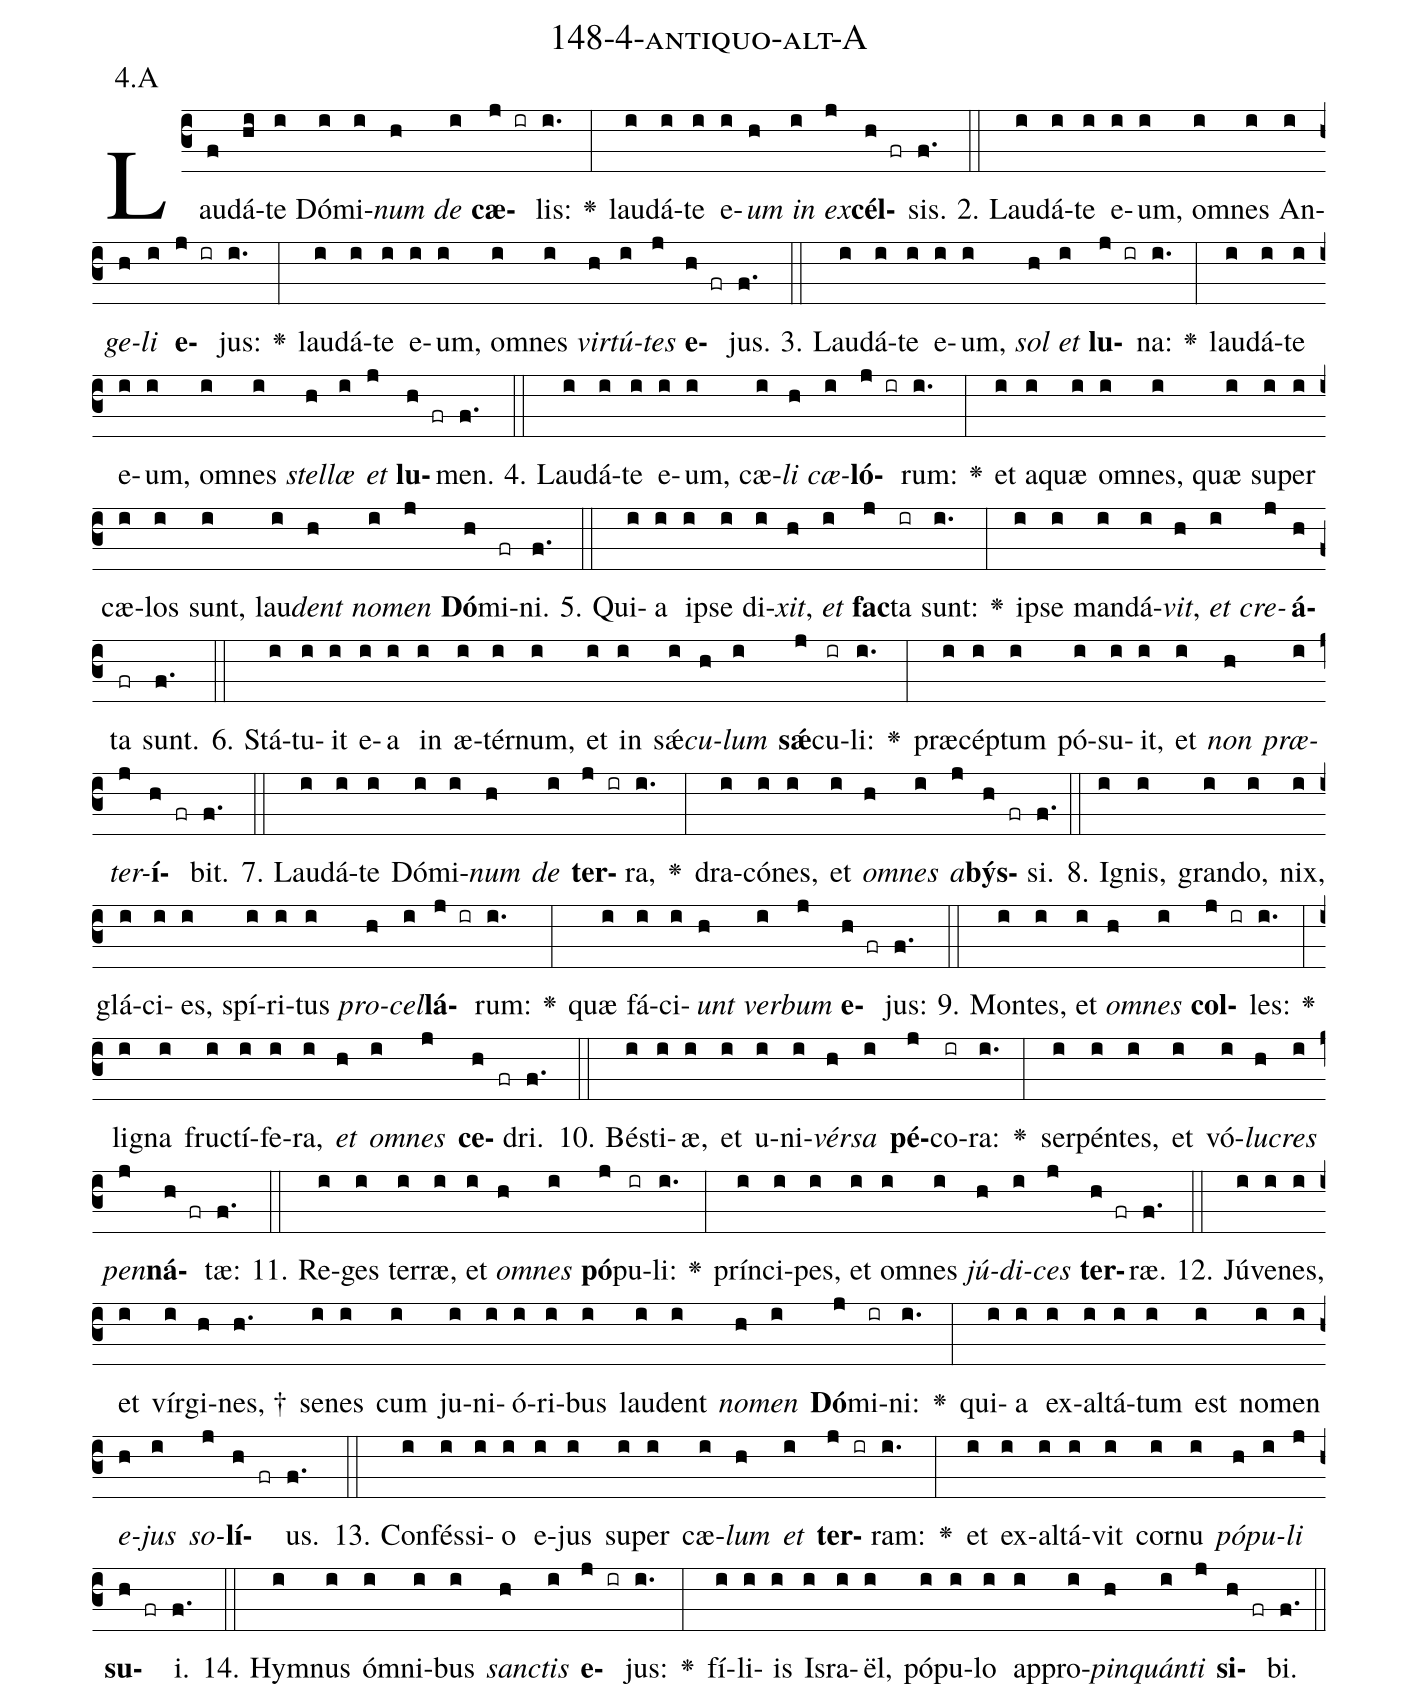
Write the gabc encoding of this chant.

name: 148-4-antiquo-alt-A;
annotation: 4.A;
%%
(c3)Lau(f)dá(hi)te(i) Dó(i)mi(i)<i>num</i>(h) <i>de</i>(i) <b>cæ</b>(j ir)lis:(i.) <v>\greheightstar</v>(:) lau(i)dá(i)te(i) e(i)<i>um</i>(h) <i>in</i>(i) <i>ex</i>(j)<b>cél</b>(h fr)sis.(f.) (::)
2. Lau(i)dá(i)te(i) e(i)um,(i) om(i)nes(i) An(i)<i>ge</i>(h)<i>li</i>(i) <b>e</b>(j ir)jus:(i.) <v>\greheightstar</v>(:) lau(i)dá(i)te(i) e(i)um,(i) om(i)nes(i) <i>vir</i>(h)<i>tú</i>(i)<i>tes</i>(j) <b>e</b>(h fr)jus.(f.) (::)
3. Lau(i)dá(i)te(i) e(i)um,(i) <i>sol</i>(h) <i>et</i>(i) <b>lu</b>(j ir)na:(i.) <v>\greheightstar</v>(:) lau(i)dá(i)te(i) e(i)um,(i) om(i)nes(i) <i>stel</i>(h)<i>læ</i>(i) <i>et</i>(j) <b>lu</b>(h fr)men.(f.) (::)
4. Lau(i)dá(i)te(i) e(i)um,(i) cæ(i)<i>li</i>(h) <i>cæ</i>(i)<b>ló</b>(j ir)rum:(i.) <v>\greheightstar</v>(:) et(i) a(i)quæ(i) om(i)nes,(i) quæ(i) su(i)per(i) cæ(i)los(i) sunt,(i) lau(i)<i>dent</i>(h) <i>no</i>(i)<i>men</i>(j) <b>Dó</b>(h)mi(fr)ni.(f.) (::)
5. Qui(i)a(i) ip(i)se(i) di(i)<i>xit</i>,(h) <i>et</i>(i) <b>fac</b>(j)ta(ir) sunt:(i.) <v>\greheightstar</v>(:) ip(i)se(i) man(i)dá(i)<i>vit</i>,(h) <i>et</i>(i) <i>cre</i>(j)<b>á</b>(h)ta(fr) sunt.(f.) (::)
6. Stá(i)tu(i)it(i) e(i)a(i) in(i) æ(i)tér(i)num,(i) et(i) in(i) sǽ(i)<i>cu</i>(h)<i>lum</i>(i) <b>sǽ</b>(j)cu(ir)li:(i.) <v>\greheightstar</v>(:) præ(i)cép(i)tum(i) pó(i)su(i)it,(i) et(i) <i>non</i>(h) <i>præ</i>(i)<i>ter</i>(j)<b>í</b>(h fr)bit.(f.) (::)
7. Lau(i)dá(i)te(i) Dó(i)mi(i)<i>num</i>(h) <i>de</i>(i) <b>ter</b>(j ir)ra,(i.) <v>\greheightstar</v>(:) dra(i)có(i)nes,(i) et(i) <i>om</i>(h)<i>nes</i>(i) <i>a</i>(j)<b>býs</b>(h fr)si.(f.) (::)
8. I(i)gnis,(i) gran(i)do,(i) nix,(i) glá(i)ci(i)es,(i) spí(i)ri(i)tus(i) <i>pro</i>(h)<i>cel</i>(i)<b>lá</b>(j ir)rum:(i.) <v>\greheightstar</v>(:) quæ(i) fá(i)ci(i)<i>unt</i>(h) <i>ver</i>(i)<i>bum</i>(j) <b>e</b>(h fr)jus:(f.) (::)
9. Mon(i)tes,(i) et(i) <i>om</i>(h)<i>nes</i>(i) <b>col</b>(j ir)les:(i.) <v>\greheightstar</v>(:) li(i)gna(i) fruc(i)tí(i)fe(i)ra,(i) <i>et</i>(h) <i>om</i>(i)<i>nes</i>(j) <b>ce</b>(h fr)dri.(f.) (::)
10. Bés(i)ti(i)æ,(i) et(i) u(i)ni(i)<i>vér</i>(h)<i>sa</i>(i) <b>pé</b>(j)co(ir)ra:(i.) <v>\greheightstar</v>(:) ser(i)pén(i)tes,(i) et(i) vó(i)<i>lu</i>(h)<i>cres</i>(i) <i>pen</i>(j)<b>ná</b>(h fr)tæ:(f.) (::)
11. Re(i)ges(i) ter(i)ræ,(i) et(i) <i>om</i>(h)<i>nes</i>(i) <b>pó</b>(j)pu(ir)li:(i.) <v>\greheightstar</v>(:) prín(i)ci(i)pes,(i) et(i) om(i)nes(i) <i>jú</i>(h)<i>di</i>(i)<i>ces</i>(j) <b>ter</b>(h fr)ræ.(f.) (::)
12. Jú(i)ve(i)nes,(i) et(i) vír(i)gi(h)nes, †(h.) se(i)nes(i) cum(i) ju(i)ni(i)ó(i)ri(i)bus(i) lau(i)dent(i) <i>no</i>(h)<i>men</i>(i) <b>Dó</b>(j)mi(ir)ni:(i.) <v>\greheightstar</v>(:) qui(i)a(i) ex(i)al(i)tá(i)tum(i) est(i) no(i)men(i) <i>e</i>(h)<i>jus</i>(i) <i>so</i>(j)<b>lí</b>(h fr)us.(f.) (::)
13. Con(i)fés(i)si(i)o(i) e(i)jus(i) su(i)per(i) cæ(i)<i>lum</i>(h) <i>et</i>(i) <b>ter</b>(j ir)ram:(i.) <v>\greheightstar</v>(:) et(i) ex(i)al(i)tá(i)vit(i) cor(i)nu(i) <i>pó</i>(h)<i>pu</i>(i)<i>li</i>(j) <b>su</b>(h fr)i.(f.) (::)
14. Hym(i)nus(i) óm(i)ni(i)bus(i) <i>sanc</i>(h)<i>tis</i>(i) <b>e</b>(j ir)jus:(i.) <v>\greheightstar</v>(:) fí(i)li(i)is(i) Is(i)ra(i)ël,(i) pó(i)pu(i)lo(i) ap(i)pro(i)<i>pin</i>(h)<i>quán</i>(i)<i>ti</i>(j) <b>si</b>(h fr)bi.(f.) (::)
